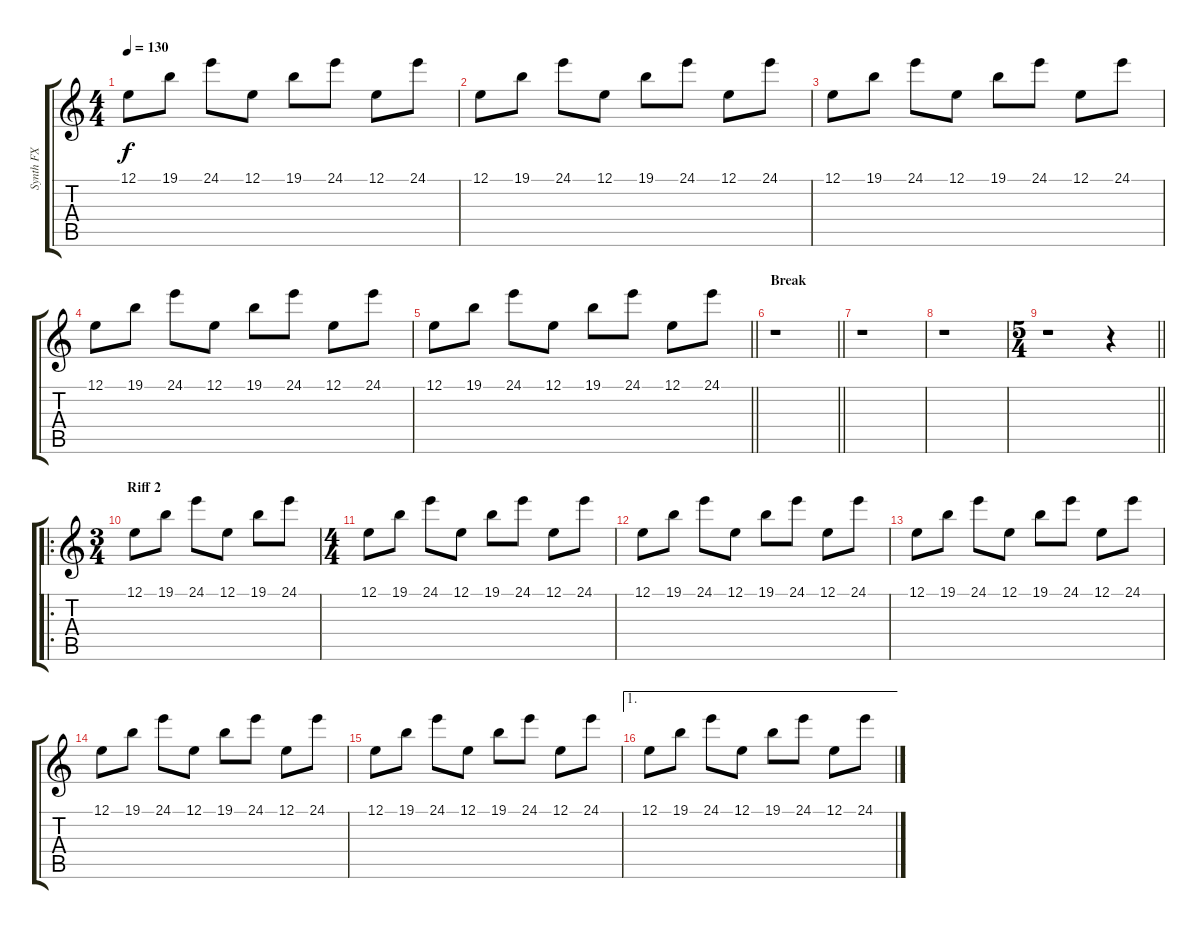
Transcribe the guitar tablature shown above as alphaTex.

\track ("Synth FX" "Synth FX") {instrument pad5bowed}
\staff {score tabs}
\tuning (E4 B3 G3 D3 A2 E2) {hide}
\ts (4 4)
\tempo 130
\clef g2
\ks c
12.1.8{dy f} 19.1.8 24.1.8 12.1.8 19.1.8 24.1.8 12.1.8 24.1.8 |
12.1.8 19.1.8 24.1.8 12.1.8 19.1.8 24.1.8 12.1.8 24.1.8 |
12.1.8 19.1.8 24.1.8 12.1.8 19.1.8 24.1.8 12.1.8 24.1.8 |
12.1.8 19.1.8 24.1.8 12.1.8 19.1.8 24.1.8 12.1.8 24.1.8 |
\barLineRight lightlight
12.1.8 19.1.8 24.1.8 12.1.8 19.1.8 24.1.8 12.1.8 24.1.8 |
\section ("" "Break")
\barLineRight lightlight
r.1 |
r.1 |
r.1 |
\ts (5 4)
\barLineRight lightlight
r.1 r.4 |
\ro
\ts (3 4)
\section ("" "Riff 2")
12.1.8 19.1.8 24.1.8 12.1.8 19.1.8 24.1.8 |
\ts (4 4)
12.1.8 19.1.8 24.1.8 12.1.8 19.1.8 24.1.8 12.1.8 24.1.8 |
12.1.8 19.1.8 24.1.8 12.1.8 19.1.8 24.1.8 12.1.8 24.1.8 |
12.1.8 19.1.8 24.1.8 12.1.8 19.1.8 24.1.8 12.1.8 24.1.8 |
12.1.8 19.1.8 24.1.8 12.1.8 19.1.8 24.1.8 12.1.8 24.1.8 |
12.1.8 19.1.8 24.1.8 12.1.8 19.1.8 24.1.8 12.1.8 24.1.8 |
\ae 1
12.1.8 19.1.8 24.1.8 12.1.8 19.1.8 24.1.8 12.1.8 24.1.8
